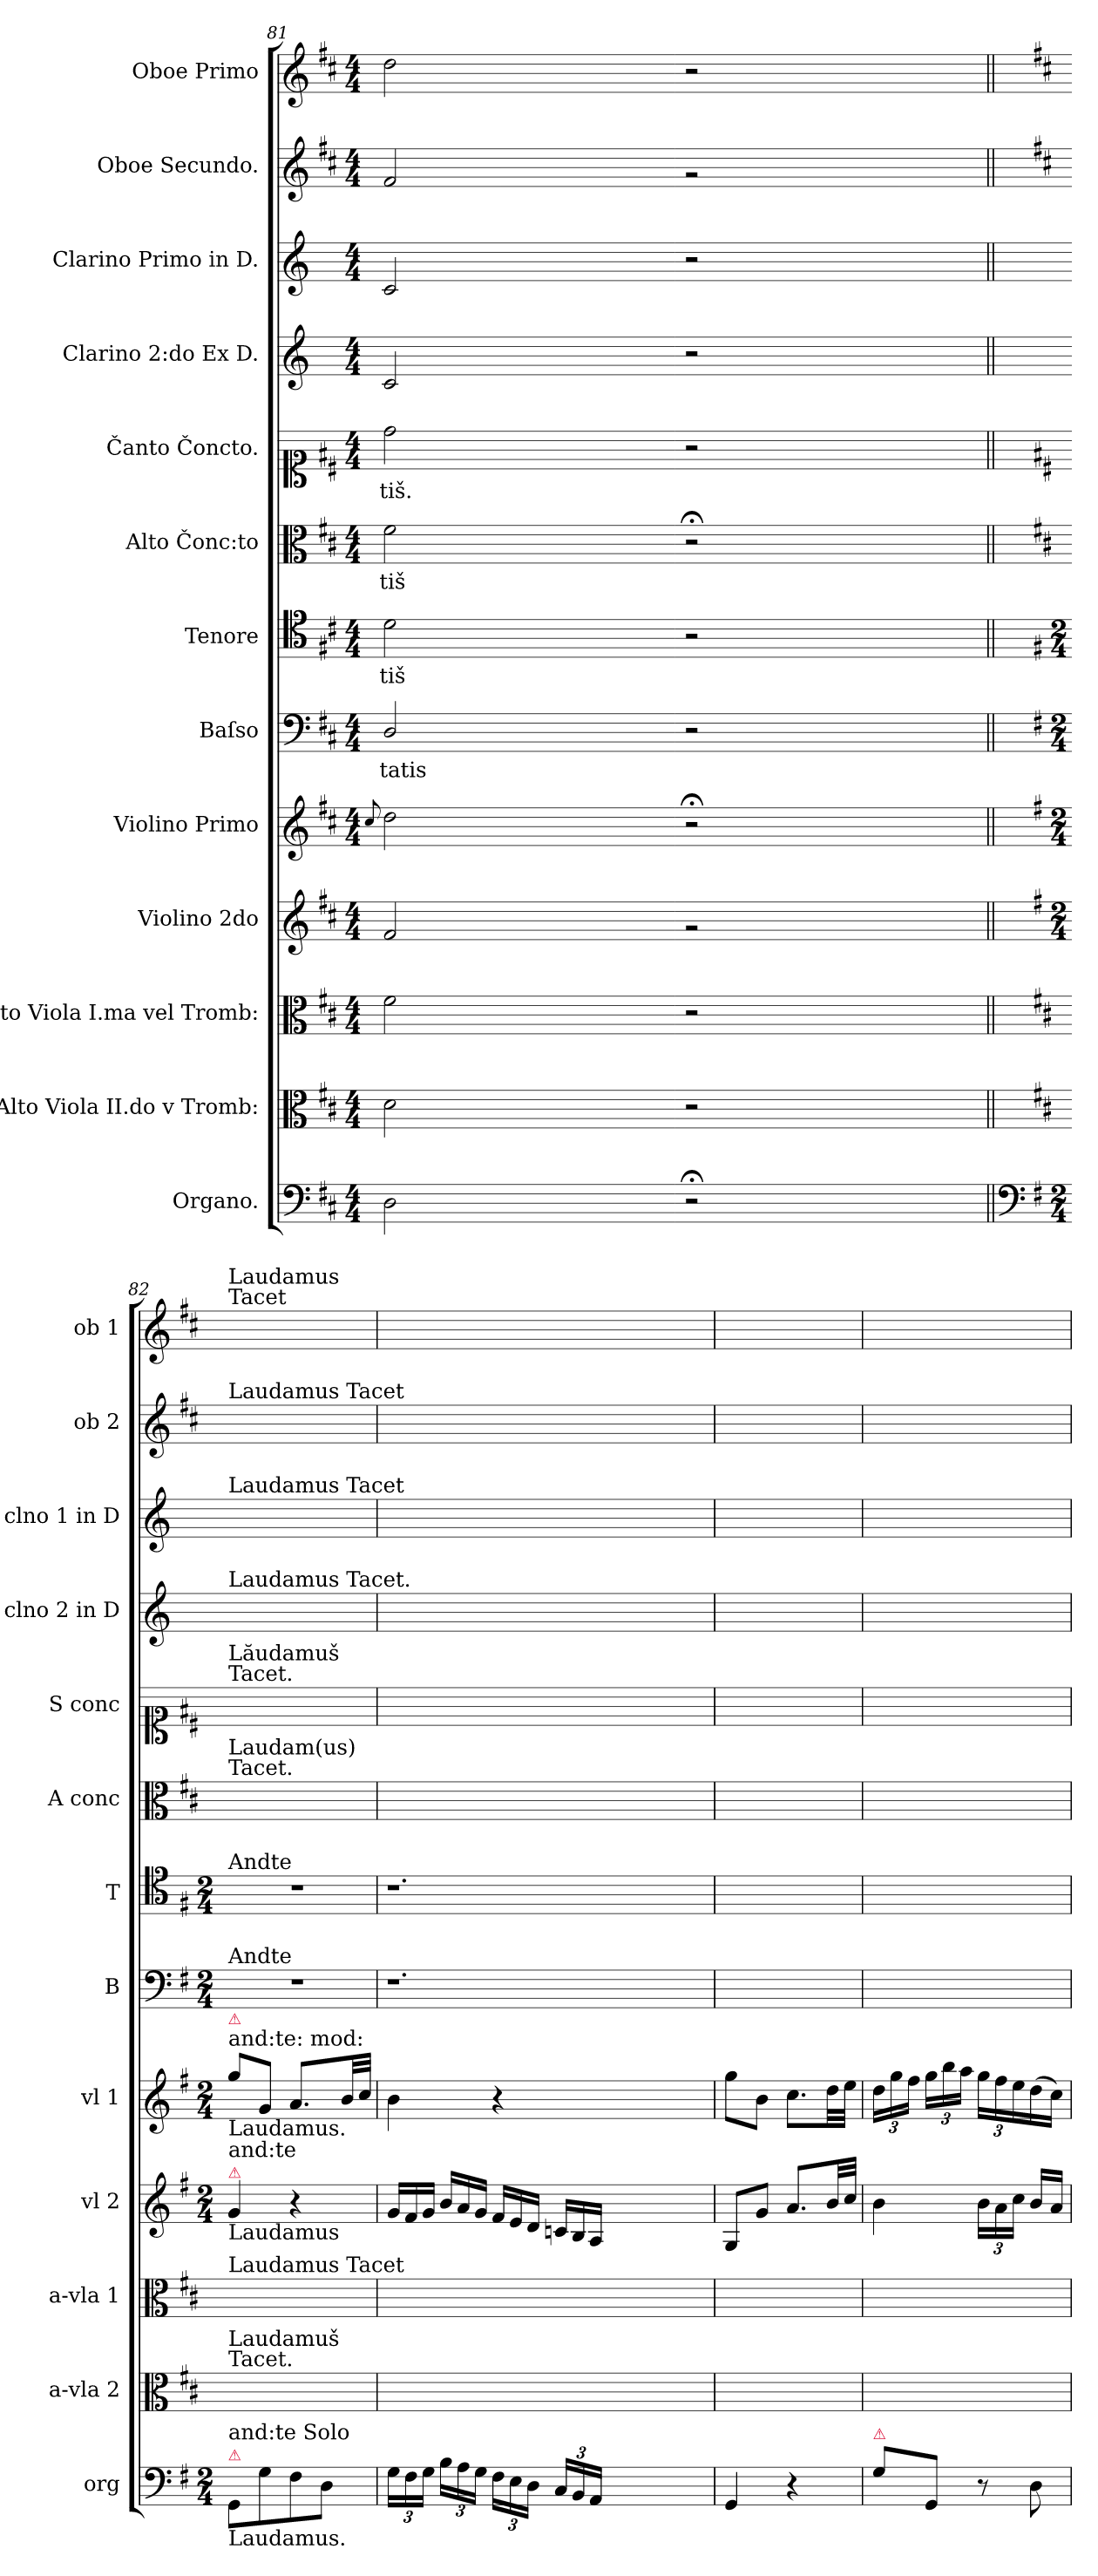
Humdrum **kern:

**kern	**kern	**kern	**kern	**kern	**kern	**text	**kern	**text	**kern	**text	**kern	**text	**kern	**kern	**kern	**kern
*part13	*part12	*part11	*part10	*part9	*part8	*part8	*part7	*part7	*part6	*part6	*part5	*part5	*part4	*part3	*part2	*part1
*staff13	*staff12	*staff11	*staff10	*staff9	*staff8	*staff8	*staff7	*staff7	*staff6	*staff6	*staff5	*staff5	*staff4	*staff3	*staff2	*staff1
*I"Organo.	*I"Alto Viola II.do v Tromb:	*I"Alto Viola I.ma vel Tromb:	*I"Violino 2do	*I"Violino Primo	*I"Baſso	*	*I"Tenore	*	*I"Alto Čonc:to	*	*I"Čanto Čoncto.	*	*I"Clarino 2:do Ex D.	*I"Clarino Primo in D.	*I"Oboe Secundo.	*I"Oboe Primo
*I'org	*I'a-vla 2	*I'a-vla 1	*I'vl 2	*I'vl 1	*I'B	*	*I'T	*	*I'A conc	*	*I'S conc	*	*I'clno 2 in D	*I'clno 1 in D	*I'ob 2	*I'ob 1
*clefF4	*clefC3	*clefC3	*clefG2	*clefG2	*clefF4	*	*clefC4	*	*clefC3	*	*clefC1	*	*clefG2	*clefG2	*clefG2	*clefG2
*	*	*	*	*	*	*	*	*	*	*	*	*	*ITrd-1c-2	*ITrd-1c-2	*	*
*k[f#c#]	*k[f#c#]	*k[f#c#]	*k[f#c#]	*k[f#c#]	*k[f#c#]	*	*k[f#c#]	*	*k[f#c#]	*	*k[f#c#]	*	*k[f#c#]	*k[f#c#]	*k[f#c#]	*k[f#c#]
*D:	*D:	*D:	*D:	*D:	*D:	*	*D:	*	*D:	*	*D:	*	*D:	*D:	*D:	*D:
*M4/4	*M4/4	*M4/4	*M4/4	*M4/4	*M4/4	*	*M4/4	*	*M4/4	*	*M4/4	*	*M4/4	*M4/4	*M4/4	*M4/4
=81	=81	=81	=81	=81	=81	=81	=81	=81	=81	=81	=81	=81	=81	=81	=81	=81
.	.	.	.	8qqcc#/	.	.	.	.	.	.	.	.	.	.	.	.
2D\	2d\	2f#\	2f#/	2dd\	2D/	-tatis	2d\	-tiš	2f#\	-tiš	2dd\	-tiš.	2d/	2d/	2f#/	2dd\
2r;<	2r	2r	2rg	2r;<	2r	.	2r	.	2r;<	.	2r	.	2r	2r	2rg	2r
=82||	=82||	=82||	=82||	=82||	=82||	=82||	=82||	=82||	=82||	=82||	=82||	=82||	=82||	=82||	=82||	=82||
*clefF4	*	*	*	*	*	*	*	*	*	*	*	*	*	*	*	*
*k[f#]	*	*	*k[f#]	*k[f#]	*k[f#]	*	*k[f#]	*	*	*	*	*	*	*	*	*
*M2/4	*	*	*M2/4	*M2/4	*M2/4	*	*M2/4	*	*	*	*	*	*	*	*	*
!	!	!	!	!	!	!	!	!	!	!	!	!	!	!	!	!LO:TX:a:t=Laudamus\nTacet
!	!	!	!	!	!	!	!	!	!	!	!	!	!	!	!LO:TX:a:t=Laudamus Tacet	!
!	!	!	!	!	!	!	!	!	!	!	!	!	!	!LO:TX:a:t=Laudamus Tacet	!	!
!	!	!	!	!	!	!	!	!	!	!	!	!	!LO:TX:a:t=Laudamus Tacet.	!	!	!
!	!	!	!	!	!	!	!	!	!	!	!LO:TX:a:t=Lăudamuš\nTacet.	!	!	!	!	!
!	!	!	!	!	!	!	!	!	!LO:TX:a:t=Laudam(us)\nTacet.	!	!	!	!	!	!	!
!	!	!	!	!	!	!	!LO:TX:a:t=Andte	!	!	!	!	!	!	!	!	!
!	!	!	!	!	!LO:TX:a:t=Andte	!	!	!	!	!	!	!	!	!	!	!
!	!	!	!	!LO:TX:a:t=and&colon;te&colon; mod&colon;	!	!	!	!	!	!	!	!	!	!	!	!
!	!	!	!	!LO:TX:a:color=crimson:t=⚠	!	!	!	!	!	!	!	!	!	!	!	!
!	!	!	!	!LO:TX:b:t=Laudamus.	!	!	!	!	!	!	!	!	!	!	!	!
!	!	!	!LO:TX:a:color=crimson:t=⚠	!	!	!	!	!	!	!	!	!	!	!	!	!
!	!	!	!LO:TX:b:t=Laudamus	!	!	!	!	!	!	!	!	!	!	!	!	!
!	!	!	!LO:TX:a:t=and&colon;te	!	!	!	!	!	!	!	!	!	!	!	!	!
!	!	!LO:TX:a:t=Laudamus Tacet	!	!	!	!	!	!	!	!	!	!	!	!	!	!
!	!LO:TX:a:t=Laudamuš\nTacet.	!	!	!	!	!	!	!	!	!	!	!	!	!	!	!
!LO:TX:a:color=crimson:t=⚠	!	!	!	!	!	!	!	!	!	!	!	!	!	!	!	!
!LO:TX:a:t=and&colon;te Solo	!	!	!	!	!	!	!	!	!	!	!	!	!	!	!	!
!LO:TX:b:t=Laudamus.	!	!	!	!	!	!	!	!	!	!	!	!	!	!	!	!
8GG/L	2ryy	2ryy	4g/	8gg\L	2r	.	2r	.	2ryy	.	2ryy	.	2ryy	2ryy	2ryy	2ryy
8G\	.	.	.	8g/J	.	.	.	.	.	.	.	.	.	.	.	.
8F#\	.	.	4r	8.a/L	.	.	.	.	.	.	.	.	.	.	.	.
8D\J	.	.	.	.	.	.	.	.	.	.	.	.	.	.	.	.
.	.	.	.	32b/LL	.	.	.	.	.	.	.	.	.	.	.	.
.	.	.	.	32cc/JJJ	.	.	.	.	.	.	.	.	.	.	.	.
=83	=83	=83	=83	=83	=83	=83	=83	=83	=83	=83	=83	=83	=83	=83	=83	=83
*	*	*	*Xtuplet	*	*	*	*	*	*	*	*	*	*	*	*	*
24G\LL	2ryy	2ryy	24g/LL	4b\	1.r	.	1.r	.	2ryy	.	2ryy	.	2ryy	2ryy	2ryy	2ryy
24F#\	.	.	24f#/	.	.	.	.	.	.	.	.	.	.	.	.	.
24G\JJ	.	.	24g/JJ	.	.	.	.	.	.	.	.	.	.	.	.	.
24B\LL	.	.	24b/LL	.	.	.	.	.	.	.	.	.	.	.	.	.
24A\	.	.	24a/	.	.	.	.	.	.	.	.	.	.	.	.	.
24G\JJ	.	.	24g/JJ	.	.	.	.	.	.	.	.	.	.	.	.	.
24F#\LL	.	.	24f#/LL	4r	.	.	.	.	.	.	.	.	.	.	.	.
24E\	.	.	24e/	.	.	.	.	.	.	.	.	.	.	.	.	.
24D\JJ	.	.	24d/JJ	.	.	.	.	.	.	.	.	.	.	.	.	.
24C/LL	.	.	24cn/LL	.	.	.	.	.	.	.	.	.	.	.	.	.
24BB/	.	.	24B/	.	.	.	.	.	.	.	.	.	.	.	.	.
24AA/JJ	.	.	24A/JJ	.	.	.	.	.	.	.	.	.	.	.	.	.
1ryy	1ryy	1ryy	1ryy	1ryy	.	.	.	.	1ryy	.	1ryy	.	1ryy	1ryy	1ryy	1ryy
=84	=84	=84	=84	=84	=84	=84	=84	=84	=84	=84	=84	=84	=84	=84	=84	=84
4GG/	2ryy	2ryy	8G/L	8gg\L	2ryy	.	2ryy	.	2ryy	.	2ryy	.	2ryy	2ryy	2ryy	2ryy
.	.	.	8g/J	8b\J	.	.	.	.	.	.	.	.	.	.	.	.
4r	.	.	8.a/L	8.cc\L	.	.	.	.	.	.	.	.	.	.	.	.
.	.	.	32b/LL	32dd\LL	.	.	.	.	.	.	.	.	.	.	.	.
.	.	.	32cc/JJJ	32ee\JJJ	.	.	.	.	.	.	.	.	.	.	.	.
=85	=85	=85	=85	=85	=85	=85	=85	=85	=85	=85	=85	=85	=85	=85	=85	=85
!LO:TX:a:color=crimson:t=⚠	!	!	!	!	!	!	!	!	!	!	!	!	!	!	!	!
8G\L	2ryy	2ryy	4b\	24dd\LL	2ryy	.	2ryy	.	2ryy	.	2ryy	.	2ryy	2ryy	2ryy	2ryy
.	.	.	.	24gg\	.	.	.	.	.	.	.	.	.	.	.	.
.	.	.	.	24ff#\JJ	.	.	.	.	.	.	.	.	.	.	.	.
8GG/J	.	.	.	24gg\LL	.	.	.	.	.	.	.	.	.	.	.	.
.	.	.	.	24bb\	.	.	.	.	.	.	.	.	.	.	.	.
.	.	.	.	24aa\JJ	.	.	.	.	.	.	.	.	.	.	.	.
*	*	*	*tuplet	*Xbrackettup	*	*	*	*	*	*	*	*	*	*	*	*
8r	.	.	24b\LL	24gg\LL	.	.	.	.	.	.	.	.	.	.	.	.
.	.	.	24a\	24ff#\	.	.	.	.	.	.	.	.	.	.	.	.
.	.	.	24cc\JJ	24ee\	.	.	.	.	.	.	.	.	.	.	.	.
8D\	.	.	16b/LL	(16dd\	.	.	.	.	.	.	.	.	.	.	.	.
.	.	.	16a/JJ	16cc\JJ)	.	.	.	.	.	.	.	.	.	.	.	.
=	=	=	=	=	=	=	=	=	=	=	=	=	=	=	=	=
*-	*-	*-	*-	*-	*-	*-	*-	*-	*-	*-	*-	*-	*-	*-	*-	*-
